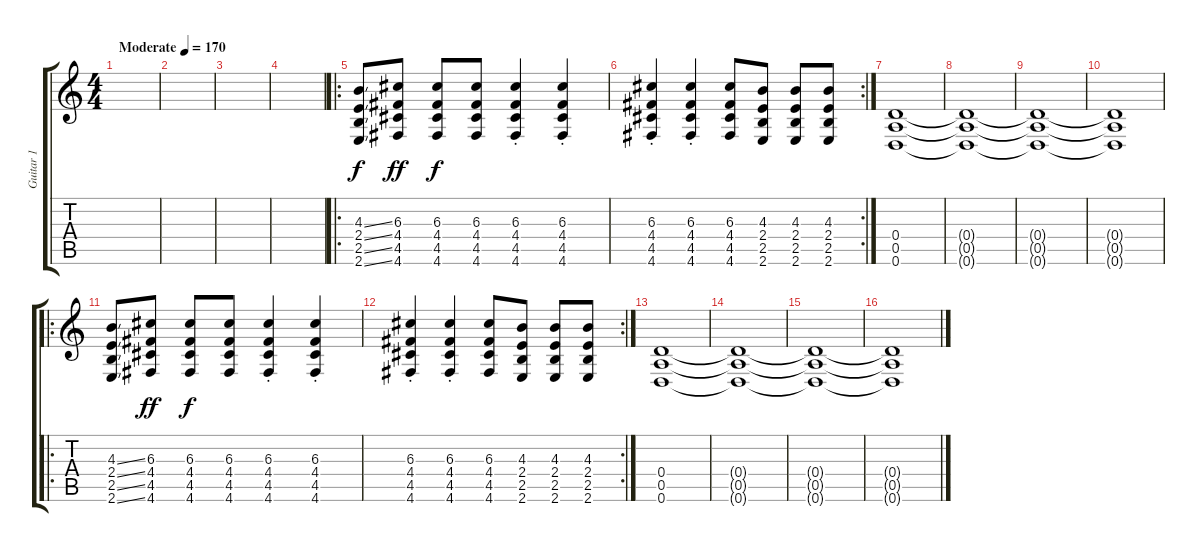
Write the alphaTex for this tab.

\track ("Guitar 1" "Guitar 1") {instrument distortionguitar}
\staff {score tabs}
\tuning (E4 B3 G3 D3 A2 D2) {hide}
\ts (4 4)
\tempo (170 "Moderate")
\clef g2
\ks c
|
|
|
|
\ro
(4.3{ss} 2.4{ss} 2.5{ss} 2.6{ss}).8 (6.3 4.4 4.5 4.6).8{dy ff} (6.3 4.4 4.5 4.6).8{dy f} (6.3 4.4 4.5 4.6).8 (6.3{st} 4.4{st} 4.5{st} 4.6{st}).4 (6.3{st} 4.4{st} 4.5{st} 4.6{st}).4 |
\rc 2
(6.3{st} 4.4{st} 4.5{st} 4.6{st}).4 (6.3{st} 4.4{st} 4.5{st} 4.6{st}).4 (6.3 4.4 4.5 4.6).8 (4.3 2.4 2.5 2.6).8 (4.3 2.4 2.5 2.6).8 (4.3 2.4 2.5 2.6).8 |
(0.4 0.5 0.6).1 |
(0.4{t} 0.5{t} 0.6{t}).1 |
(0.4{t} 0.5{t} 0.6{t}).1 |
(0.4{t} 0.5{t} 0.6{t}).1 |
\ro
(4.3{ss} 2.4{ss} 2.5{ss} 2.6{ss}).8 (6.3 4.4 4.5 4.6).8{dy ff} (6.3 4.4 4.5 4.6).8{dy f} (6.3 4.4 4.5 4.6).8 (6.3{st} 4.4{st} 4.5{st} 4.6{st}).4 (6.3{st} 4.4{st} 4.5{st} 4.6{st}).4 |
\rc 2
(6.3{st} 4.4{st} 4.5{st} 4.6{st}).4 (6.3{st} 4.4{st} 4.5{st} 4.6{st}).4 (6.3 4.4 4.5 4.6).8 (4.3 2.4 2.5 2.6).8 (4.3 2.4 2.5 2.6).8 (4.3 2.4 2.5 2.6).8 |
(0.4 0.5 0.6).1 |
(0.4{t} 0.5{t} 0.6{t}).1 |
(0.4{t} 0.5{t} 0.6{t}).1 |
(0.4{t} 0.5{t} 0.6{t}).1
